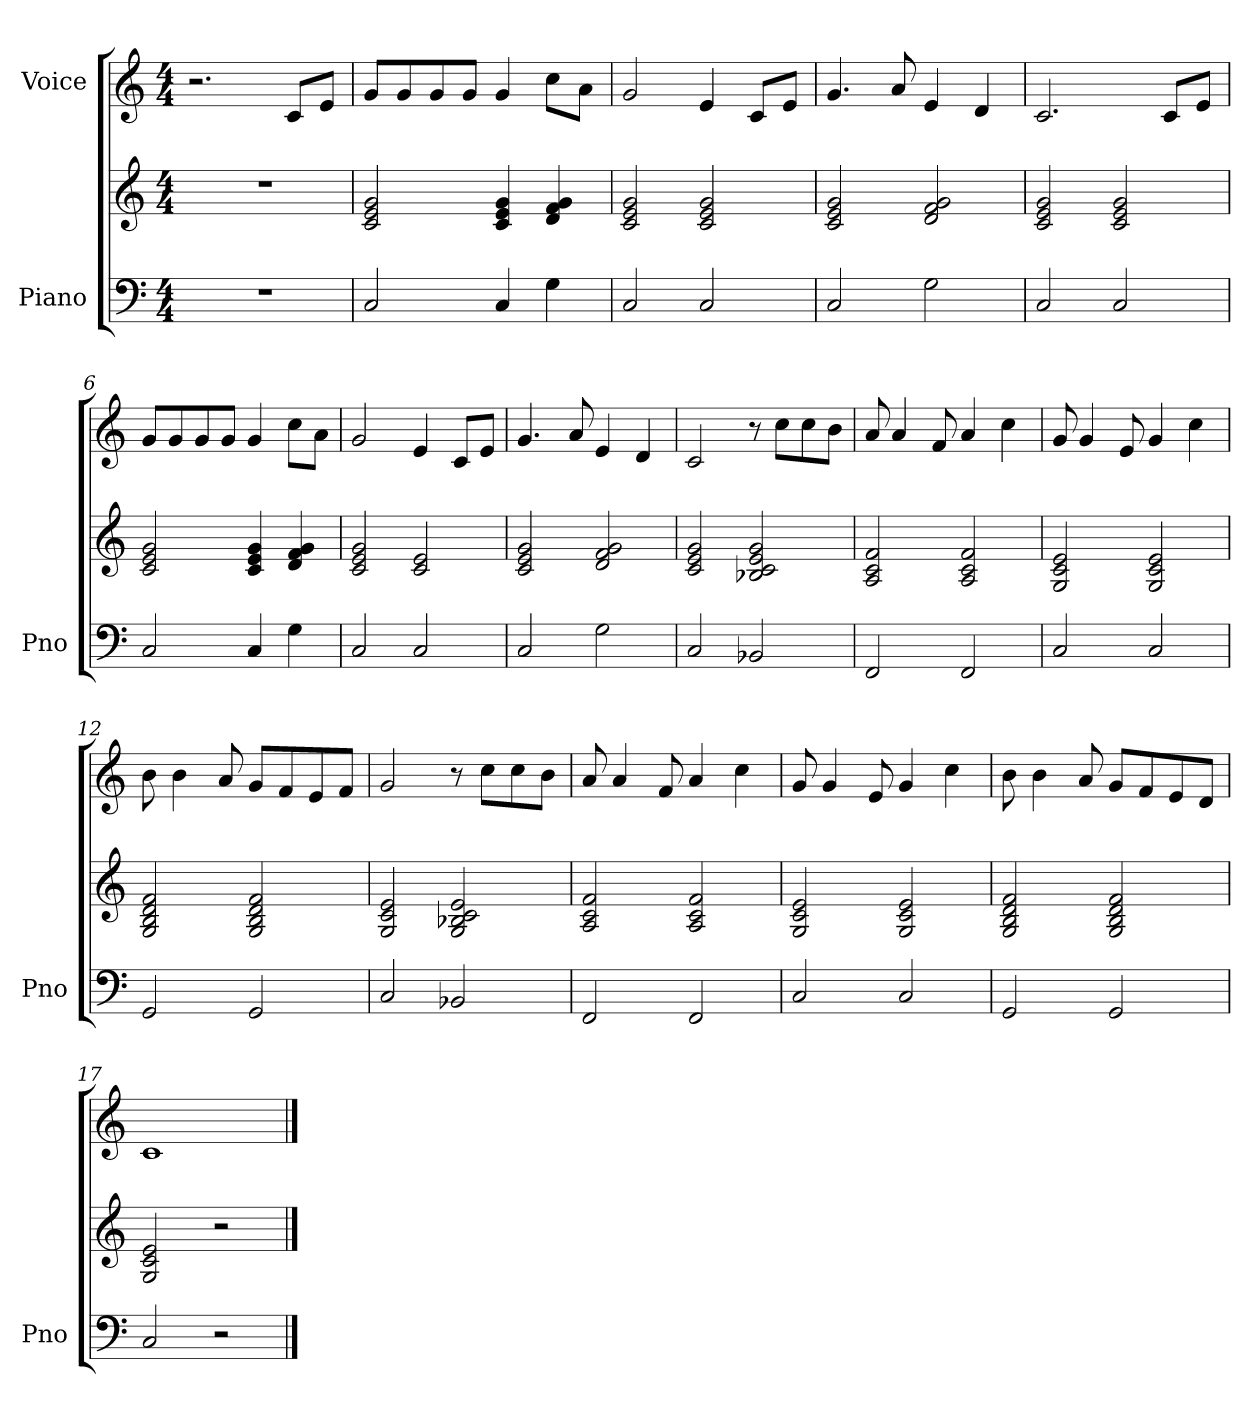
**kern	**kern	**kern
*part2	*part2	*part1
*staff3	*staff2	*staff1
*I"Piano	*	*I"Voice
*I'Pno	*	*
*clefF4	*clefG2	*clefG2
*k[]	*k[]	*k[]
*M4/4	*M4/4	*M4/4
=1	=1	=1
1r	1r	2.r
.	.	8c/L
.	.	8e/J
=2	=2	=2
2C/	2c/ 2e/ 2g/	8g/L
.	.	8g/
.	.	8g/
.	.	8g/J
4C/	4c/ 4e/ 4g/	4g/
4G\	4d/ 4f/ 4g/	8cc\L
.	.	8a\J
=3	=3	=3
2C/	2c/ 2e/ 2g/	2g/
2C/	2c/ 2e/ 2g/	4e/
.	.	8c/L
.	.	8e/J
=4	=4	=4
2C/	2c/ 2e/ 2g/	4.g/
.	.	8a/
2G\	2d/ 2f/ 2g/	4e/
.	.	4d/
=5	=5	=5
2C/	2c/ 2e/ 2g/	2.c/
2C/	2c/ 2e/ 2g/	.
.	.	8c/L
.	.	8e/J
=6	=6	=6
2C/	2c/ 2e/ 2g/	8g/L
.	.	8g/
.	.	8g/
.	.	8g/J
4C/	4c/ 4e/ 4g/	4g/
4G\	4d/ 4f/ 4g/	8cc\L
.	.	8a\J
=7	=7	=7
2C/	2c/ 2e/ 2g/	2g/
2C/	2c/ 2e/	4e/
.	.	8c/L
.	.	8e/J
=8	=8	=8
2C/	2c/ 2e/ 2g/	4.g/
.	.	8a/
2G\	2d/ 2f/ 2g/	4e/
.	.	4d/
!!LO:LB:g=z
=9	=9	=9
2C/	2c/ 2e/ 2g/	2c/
2BB-X/	2B-X/ 2c/ 2e/ 2g/	8r
.	.	8cc\L
.	.	8cc\
.	.	8b\J
=10	=10	=10
2FF/	2A/ 2c/ 2f/	8a/
.	.	4a/
.	.	8f/
2FF/	2A/ 2c/ 2f/	4a/
.	.	4cc\
=11	=11	=11
2C/	2G/ 2c/ 2e/	8g/
.	.	4g/
.	.	8e/
2C/	2G/ 2c/ 2e/	4g/
.	.	4cc\
=12	=12	=12
2GG/	2G/ 2B/ 2d/ 2f/	8b\
.	.	4b\
.	.	8a/
2GG/	2G/ 2B/ 2d/ 2f/	8g/L
.	.	8f/
.	.	8e/
.	.	8f/J
=13	=13	=13
2C/	2G/ 2c/ 2e/	2g/
2BB-X/	2G/ 2B-X/ 2c/ 2e/	8r
.	.	8cc\L
.	.	8cc\
.	.	8b\J
=14	=14	=14
2FF/	2A/ 2c/ 2f/	8a/
.	.	4a/
.	.	8f/
2FF/	2A/ 2c/ 2f/	4a/
.	.	4cc\
!!LO:LB:g=z
=15	=15	=15
2C/	2G/ 2c/ 2e/	8g/
.	.	4g/
.	.	8e/
2C/	2G/ 2c/ 2e/	4g/
.	.	4cc\
=16	=16	=16
2GG/	2G/ 2B/ 2d/ 2f/	8b\
.	.	4b\
.	.	8a/
2GG/	2G/ 2B/ 2d/ 2f/	8g/L
.	.	8f/
.	.	8e/
.	.	8d/J
=17	=17	=17
2C/	2G/ 2c/ 2e/	1c
2r	2r	.
==	==	==
*-	*-	*-
